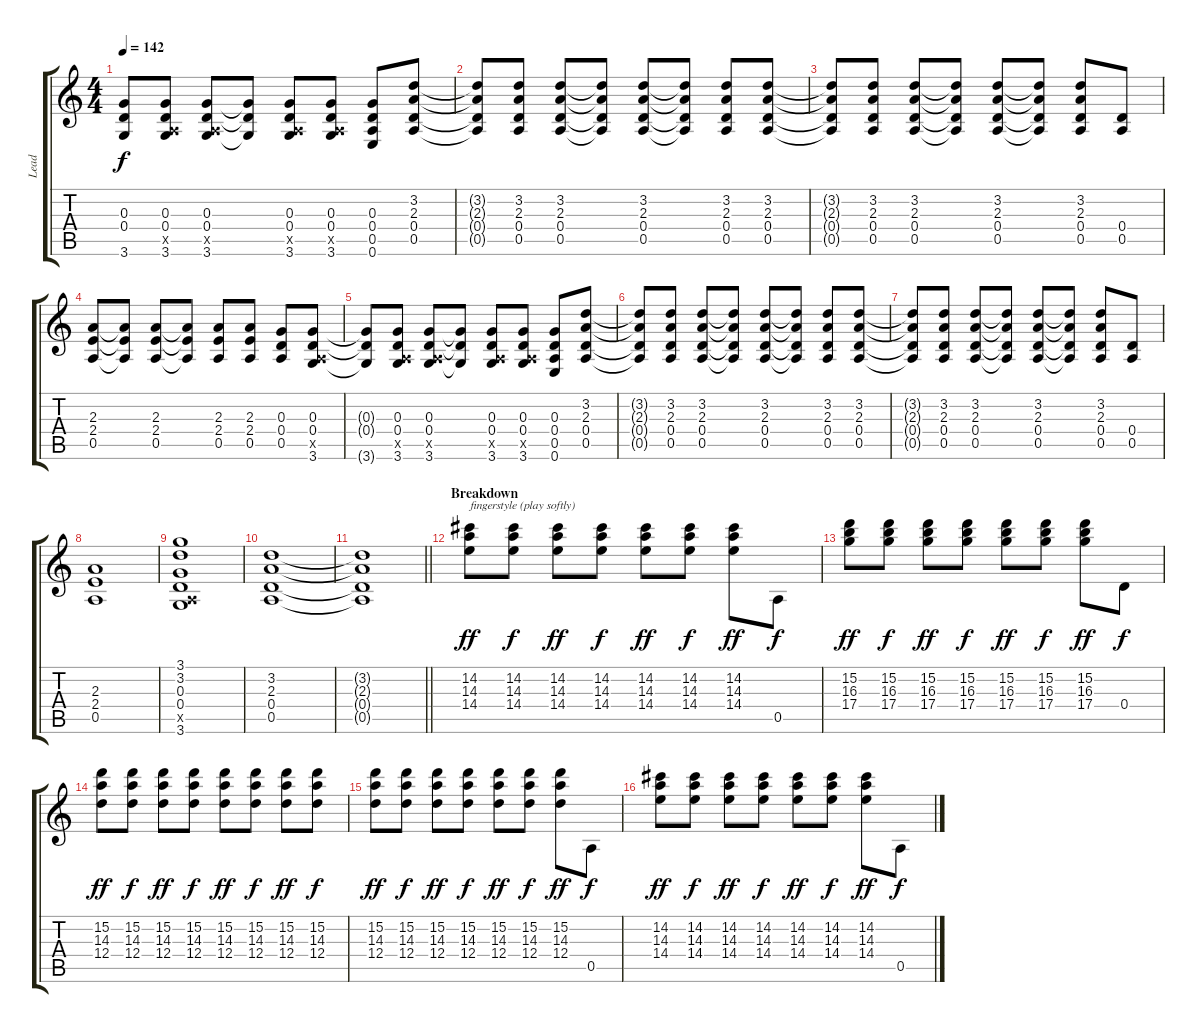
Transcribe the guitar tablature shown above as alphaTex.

\track ("Lead" "Lead") {instrument distortionguitar}
\staff {score tabs}
\tuning (E4 B3 G3 D3 A2 E2) {hide}
\ts (4 4)
\tempo 142
\clef g2
\ks c
(0.3{t} 0.4{t} 3.6{t}).8{dy f} (0.3 0.4 0.5{x} 3.6).8 (0.3 0.4 0.5{x} 3.6).8 (0.3{t} 0.4{t} 3.6{t}).8 (0.3 0.4 0.5{x} 3.6).8 (0.3 0.4 0.5{x} 3.6).8 (0.3 0.4 0.5 0.6).8 (3.2 2.3 0.4 0.5).8 |
(3.2{t} 2.3{t} 0.4{t} 0.5{t}).8 (3.2 2.3 0.4 0.5).8 (3.2 2.3 0.4 0.5).8 (3.2{t} 2.3{t} 0.4{t} 0.5{t}).8 (3.2 2.3 0.4 0.5).8 (3.2{t} 2.3{t} 0.4{t} 0.5{t}).8 (3.2 2.3 0.4 0.5).8 (3.2 2.3 0.4 0.5).8 |
(3.2{t} 2.3{t} 0.4{t} 0.5{t}).8 (3.2 2.3 0.4 0.5).8 (3.2 2.3 0.4 0.5).8 (3.2{t} 2.3{t} 0.4{t} 0.5{t}).8 (3.2 2.3 0.4 0.5).8 (3.2{t} 2.3{t} 0.4{t} 0.5{t}).8 (3.2 2.3 0.4 0.5).8 (0.4 0.5).8 |
(2.3 2.4 0.5).8 (2.3{t} 2.4{t} 0.5{t}).8 (2.3 2.4 0.5).8 (2.3{t} 2.4{t} 0.5{t}).8 (2.3 2.4 0.5).8 (2.3 2.4 0.5).8 (0.3 0.4 0.5).8 (0.3 0.4 0.5{x} 3.6).8 |
(0.3{t} 0.4{t} 3.6{t}).8 (0.3 0.4 0.5{x} 3.6).8 (0.3 0.4 0.5{x} 3.6).8 (0.3{t} 0.4{t} 3.6{t}).8 (0.3 0.4 0.5{x} 3.6).8 (0.3 0.4 0.5{x} 3.6).8 (0.3 0.4 0.5 0.6).8 (3.2 2.3 0.4 0.5).8 |
(3.2{t} 2.3{t} 0.4{t} 0.5{t}).8 (3.2 2.3 0.4 0.5).8 (3.2 2.3 0.4 0.5).8 (3.2{t} 2.3{t} 0.4{t} 0.5{t}).8 (3.2 2.3 0.4 0.5).8 (3.2{t} 2.3{t} 0.4{t} 0.5{t}).8 (3.2 2.3 0.4 0.5).8 (3.2 2.3 0.4 0.5).8 |
(3.2{t} 2.3{t} 0.4{t} 0.5{t}).8 (3.2 2.3 0.4 0.5).8 (3.2 2.3 0.4 0.5).8 (3.2{t} 2.3{t} 0.4{t} 0.5{t}).8 (3.2 2.3 0.4 0.5).8 (3.2{t} 2.3{t} 0.4{t} 0.5{t}).8 (3.2 2.3 0.4 0.5).8 (0.4 0.5).8 |
(2.3 2.4 0.5).1 |
(3.1 3.2 0.3 0.4 0.5{x} 3.6).1 |
(3.2 2.3 0.4 0.5).1 |
\barLineRight lightlight
(3.2{t} 2.3{t} 0.4{t} 0.5{t}).1 |
\section ("" "Breakdown")
(14.2 14.3 14.4).8{txt "fingerstyle (play softly)" dy ff} (14.2 14.3 14.4).8{dy f} (14.2 14.3 14.4).8{dy ff} (14.2 14.3 14.4).8{dy f} (14.2 14.3 14.4).8{dy ff} (14.2 14.3 14.4).8{dy f} (14.2 14.3 14.4).8{dy ff} 0.5.8{dy f} |
(15.2 16.3 17.4).8{dy ff} (15.2 16.3 17.4).8{dy f} (15.2 16.3 17.4).8{dy ff} (15.2 16.3 17.4).8{dy f} (15.2 16.3 17.4).8{dy ff} (15.2 16.3 17.4).8{dy f} (15.2 16.3 17.4).8{dy ff} 0.4.8{dy f} |
(15.2 14.3 12.4).8{dy ff} (15.2 14.3 12.4).8{dy f} (15.2 14.3 12.4).8{dy ff} (15.2 14.3 12.4).8{dy f} (15.2 14.3 12.4).8{dy ff} (15.2 14.3 12.4).8{dy f} (15.2 14.3 12.4).8{dy ff} (15.2 14.3 12.4).8{dy f} |
(15.2 14.3 12.4).8{dy ff} (15.2 14.3 12.4).8{dy f} (15.2 14.3 12.4).8{dy ff} (15.2 14.3 12.4).8{dy f} (15.2 14.3 12.4).8{dy ff} (15.2 14.3 12.4).8{dy f} (15.2 14.3 12.4).8{dy ff} 0.5.8{dy f} |
(14.2 14.3 14.4).8{dy ff} (14.2 14.3 14.4).8{dy f} (14.2 14.3 14.4).8{dy ff} (14.2 14.3 14.4).8{dy f} (14.2 14.3 14.4).8{dy ff} (14.2 14.3 14.4).8{dy f} (14.2 14.3 14.4).8{dy ff} 0.5.8{dy f}
